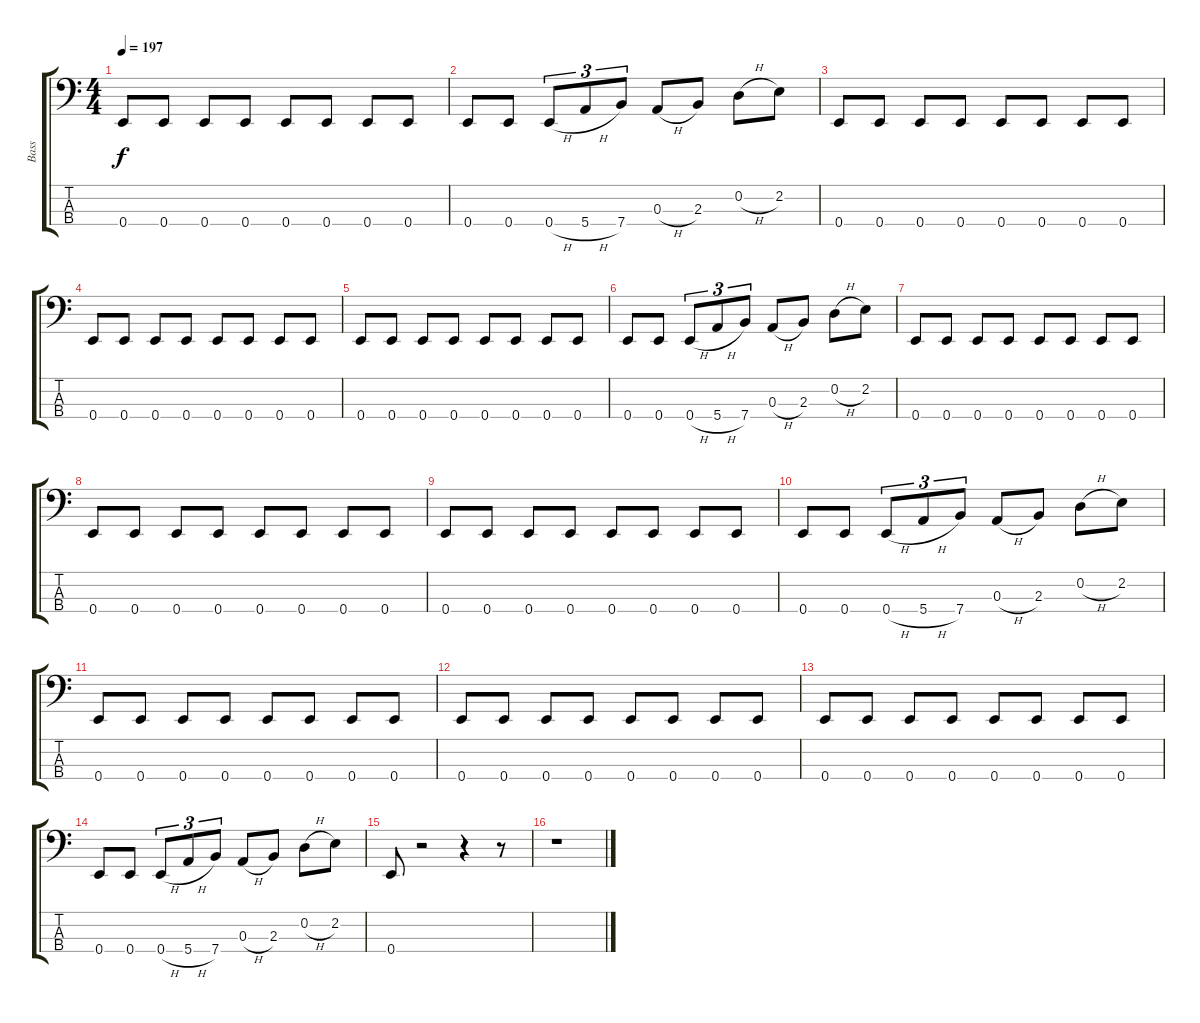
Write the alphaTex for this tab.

\track ("Bass" "Bass") {instrument electricbassfinger}
\staff {score tabs}
\tuning (G2 D2 A1 E1) {hide}
\ts (4 4)
\tempo 197
\clef f4
\ks c
0.4.8{dy f} 0.4.8 0.4.8 0.4.8 0.4.8 0.4.8 0.4.8 0.4.8 |
0.4.8 0.4.8 0.4{h}.8{tu (3 2)} 5.4{h}.8{tu (3 2)} 7.4.8{tu (3 2)} 0.3{h}.8 2.3.8 0.2{h}.8 2.2.8 |
0.4.8 0.4.8 0.4.8 0.4.8 0.4.8 0.4.8 0.4.8 0.4.8 |
0.4.8 0.4.8 0.4.8 0.4.8 0.4.8 0.4.8 0.4.8 0.4.8 |
0.4.8 0.4.8 0.4.8 0.4.8 0.4.8 0.4.8 0.4.8 0.4.8 |
0.4.8 0.4.8 0.4{h}.8{tu (3 2)} 5.4{h}.8{tu (3 2)} 7.4.8{tu (3 2)} 0.3{h}.8 2.3.8 0.2{h}.8 2.2.8 |
0.4.8 0.4.8 0.4.8 0.4.8 0.4.8 0.4.8 0.4.8 0.4.8 |
0.4.8 0.4.8 0.4.8 0.4.8 0.4.8 0.4.8 0.4.8 0.4.8 |
0.4.8 0.4.8 0.4.8 0.4.8 0.4.8 0.4.8 0.4.8 0.4.8 |
0.4.8 0.4.8 0.4{h}.8{tu (3 2)} 5.4{h}.8{tu (3 2)} 7.4.8{tu (3 2)} 0.3{h}.8 2.3.8 0.2{h}.8 2.2.8 |
0.4.8 0.4.8 0.4.8 0.4.8 0.4.8 0.4.8 0.4.8 0.4.8 |
0.4.8 0.4.8 0.4.8 0.4.8 0.4.8 0.4.8 0.4.8 0.4.8 |
0.4.8 0.4.8 0.4.8 0.4.8 0.4.8 0.4.8 0.4.8 0.4.8 |
0.4.8 0.4.8 0.4{h}.8{tu (3 2)} 5.4{h}.8{tu (3 2)} 7.4.8{tu (3 2)} 0.3{h}.8 2.3.8 0.2{h}.8 2.2.8 |
0.4.8 r.2 r.4 r.8 |
r.1
